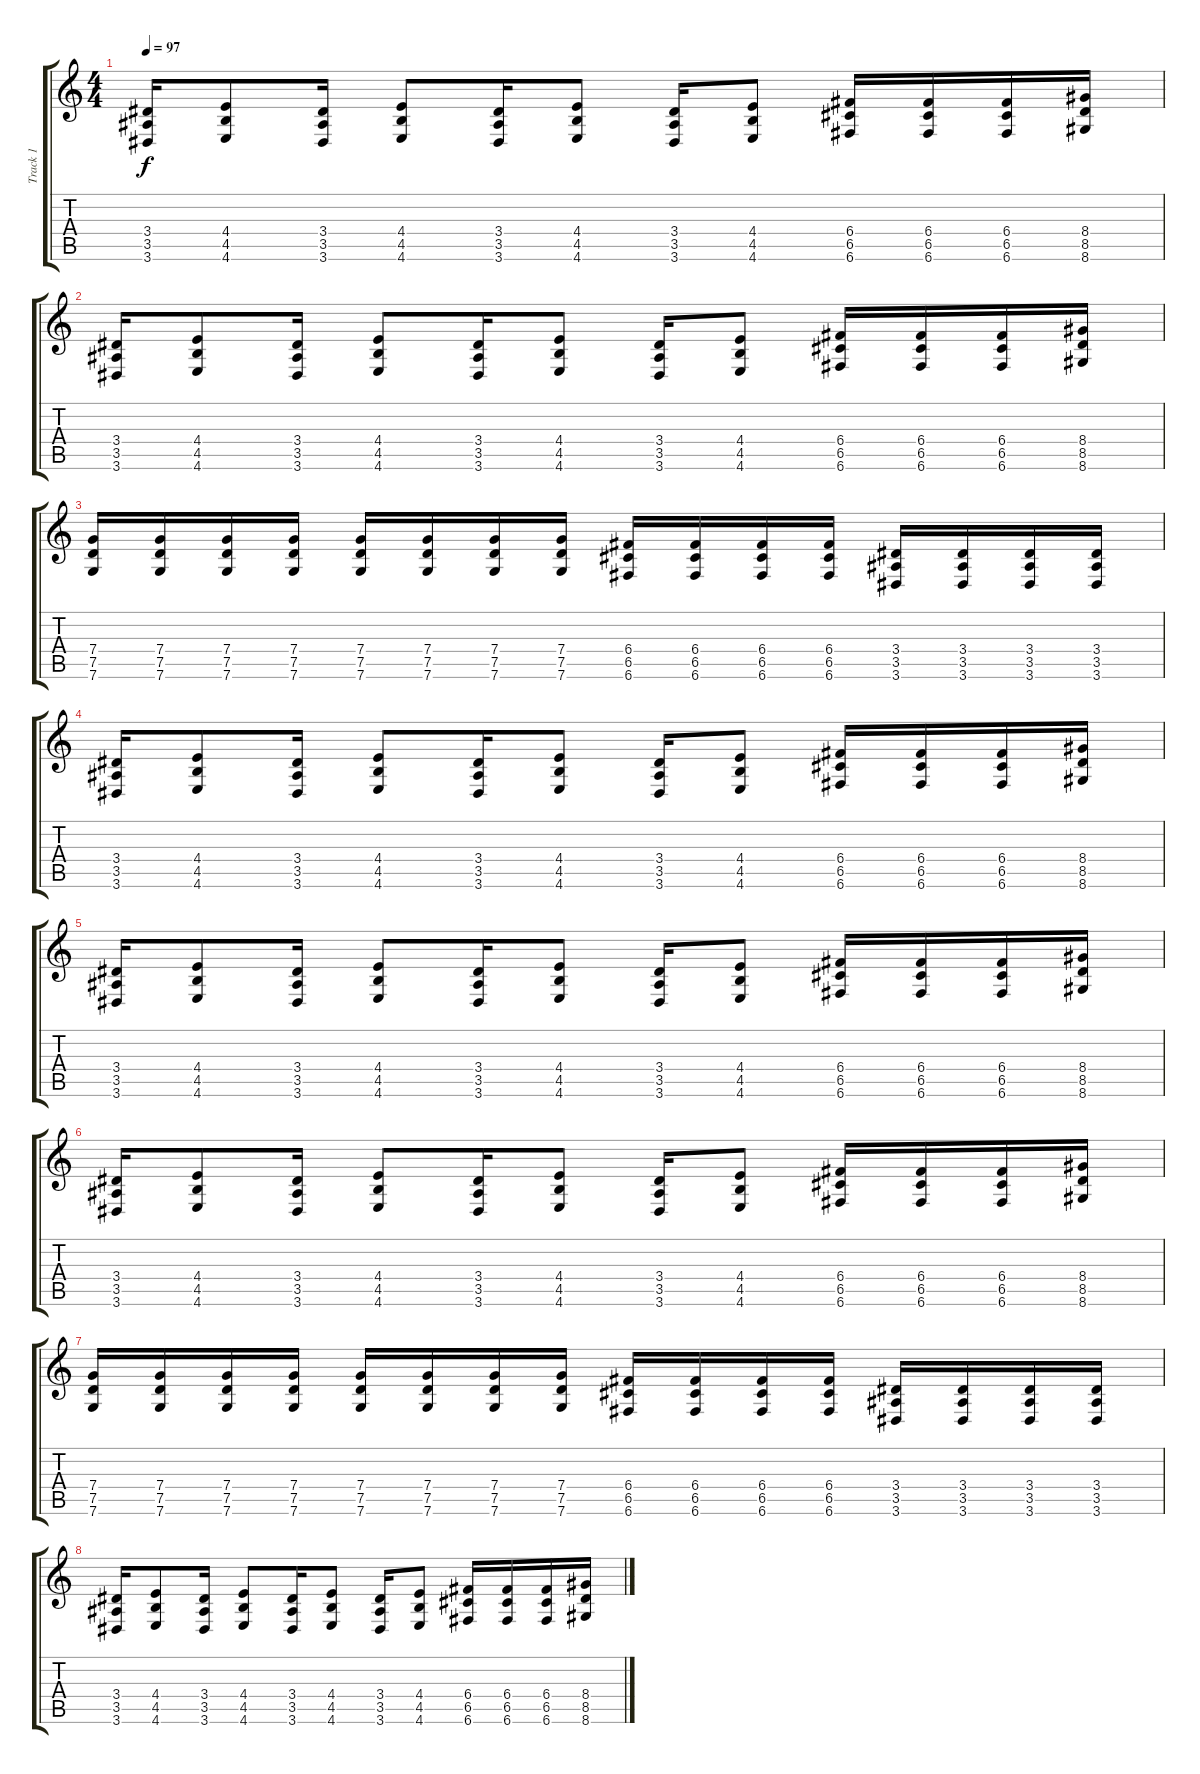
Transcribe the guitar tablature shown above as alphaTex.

\track ("Track 1" "Track 1") {instrument distortionguitar}
\staff {score tabs}
\tuning (D4 A3 F3 C3 G2 C2) {hide}
\ts (4 4)
\tempo 97
\clef g2
\ks c
(3.4 3.5 3.6).16{dy f} (4.4 4.5 4.6).8 (3.4 3.5 3.6).16 (4.4 4.5 4.6).8 (3.4 3.5 3.6).16 (4.4 4.5 4.6).8 (3.4 3.5 3.6).16 (4.4 4.5 4.6).8 (6.4 6.5 6.6).16 (6.4 6.5 6.6).16 (6.4 6.5 6.6).16 (8.4 8.5 8.6).16 |
(3.4 3.5 3.6).16 (4.4 4.5 4.6).8 (3.4 3.5 3.6).16 (4.4 4.5 4.6).8 (3.4 3.5 3.6).16 (4.4 4.5 4.6).8 (3.4 3.5 3.6).16 (4.4 4.5 4.6).8 (6.4 6.5 6.6).16 (6.4 6.5 6.6).16 (6.4 6.5 6.6).16 (8.4 8.5 8.6).16 |
(7.4 7.5 7.6).16 (7.4 7.5 7.6).16 (7.4 7.5 7.6).16 (7.4 7.5 7.6).16 (7.4 7.5 7.6).16 (7.4 7.5 7.6).16 (7.4 7.5 7.6).16 (7.4 7.5 7.6).16 (6.4 6.5 6.6).16 (6.4 6.5 6.6).16 (6.4 6.5 6.6).16 (6.4 6.5 6.6).16 (3.4 3.5 3.6).16 (3.4 3.5 3.6).16 (3.4 3.5 3.6).16 (3.4 3.5 3.6).16 |
(3.4 3.5 3.6).16 (4.4 4.5 4.6).8 (3.4 3.5 3.6).16 (4.4 4.5 4.6).8 (3.4 3.5 3.6).16 (4.4 4.5 4.6).8 (3.4 3.5 3.6).16 (4.4 4.5 4.6).8 (6.4 6.5 6.6).16 (6.4 6.5 6.6).16 (6.4 6.5 6.6).16 (8.4 8.5 8.6).16 |
(3.4 3.5 3.6).16 (4.4 4.5 4.6).8 (3.4 3.5 3.6).16 (4.4 4.5 4.6).8 (3.4 3.5 3.6).16 (4.4 4.5 4.6).8 (3.4 3.5 3.6).16 (4.4 4.5 4.6).8 (6.4 6.5 6.6).16 (6.4 6.5 6.6).16 (6.4 6.5 6.6).16 (8.4 8.5 8.6).16 |
(3.4 3.5 3.6).16 (4.4 4.5 4.6).8 (3.4 3.5 3.6).16 (4.4 4.5 4.6).8 (3.4 3.5 3.6).16 (4.4 4.5 4.6).8 (3.4 3.5 3.6).16 (4.4 4.5 4.6).8 (6.4 6.5 6.6).16 (6.4 6.5 6.6).16 (6.4 6.5 6.6).16 (8.4 8.5 8.6).16 |
(7.4 7.5 7.6).16 (7.4 7.5 7.6).16 (7.4 7.5 7.6).16 (7.4 7.5 7.6).16 (7.4 7.5 7.6).16 (7.4 7.5 7.6).16 (7.4 7.5 7.6).16 (7.4 7.5 7.6).16 (6.4 6.5 6.6).16 (6.4 6.5 6.6).16 (6.4 6.5 6.6).16 (6.4 6.5 6.6).16 (3.4 3.5 3.6).16 (3.4 3.5 3.6).16 (3.4 3.5 3.6).16 (3.4 3.5 3.6).16 |
(3.4 3.5 3.6).16 (4.4 4.5 4.6).8 (3.4 3.5 3.6).16 (4.4 4.5 4.6).8 (3.4 3.5 3.6).16 (4.4 4.5 4.6).8 (3.4 3.5 3.6).16 (4.4 4.5 4.6).8 (6.4 6.5 6.6).16 (6.4 6.5 6.6).16 (6.4 6.5 6.6).16 (8.4 8.5 8.6).16
